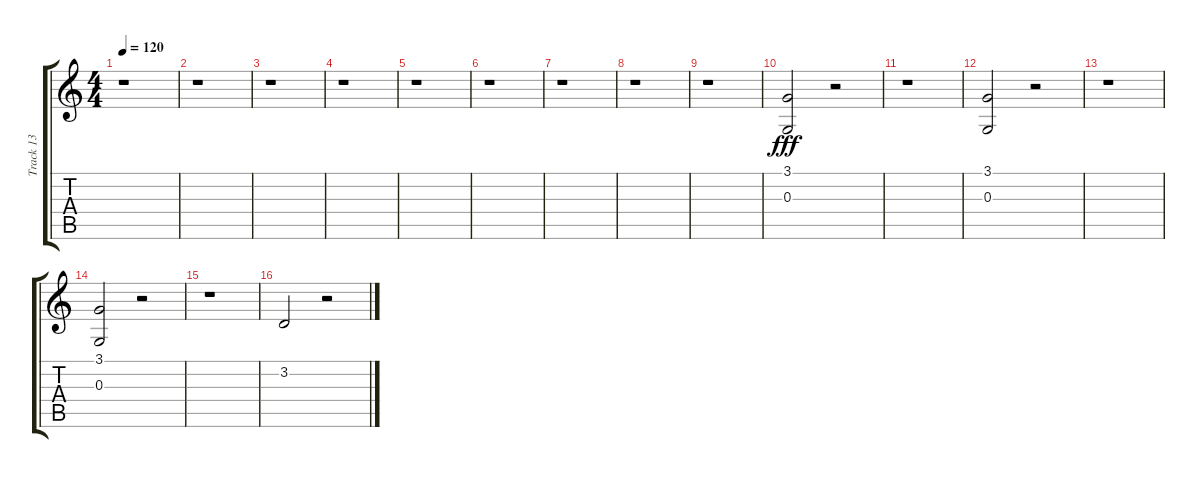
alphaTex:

\track ("Track 13" "Track 13") {instrument orchestrahit}
\staff {score tabs}
\tuning (E4 B3 G3 D3 A2 E2) {hide}
\ts (4 4)
\tempo 120
\clef g2
\ks c
r.1{dy fff} |
r.1 |
r.1 |
r.1 |
r.1 |
r.1 |
r.1 |
r.1 |
r.1 |
(3.1 0.3).2 r.2 |
r.1 |
(3.1 0.3).2 r.2 |
r.1 |
(3.1 0.3).2 r.2 |
r.1 |
3.2.2 r.2
